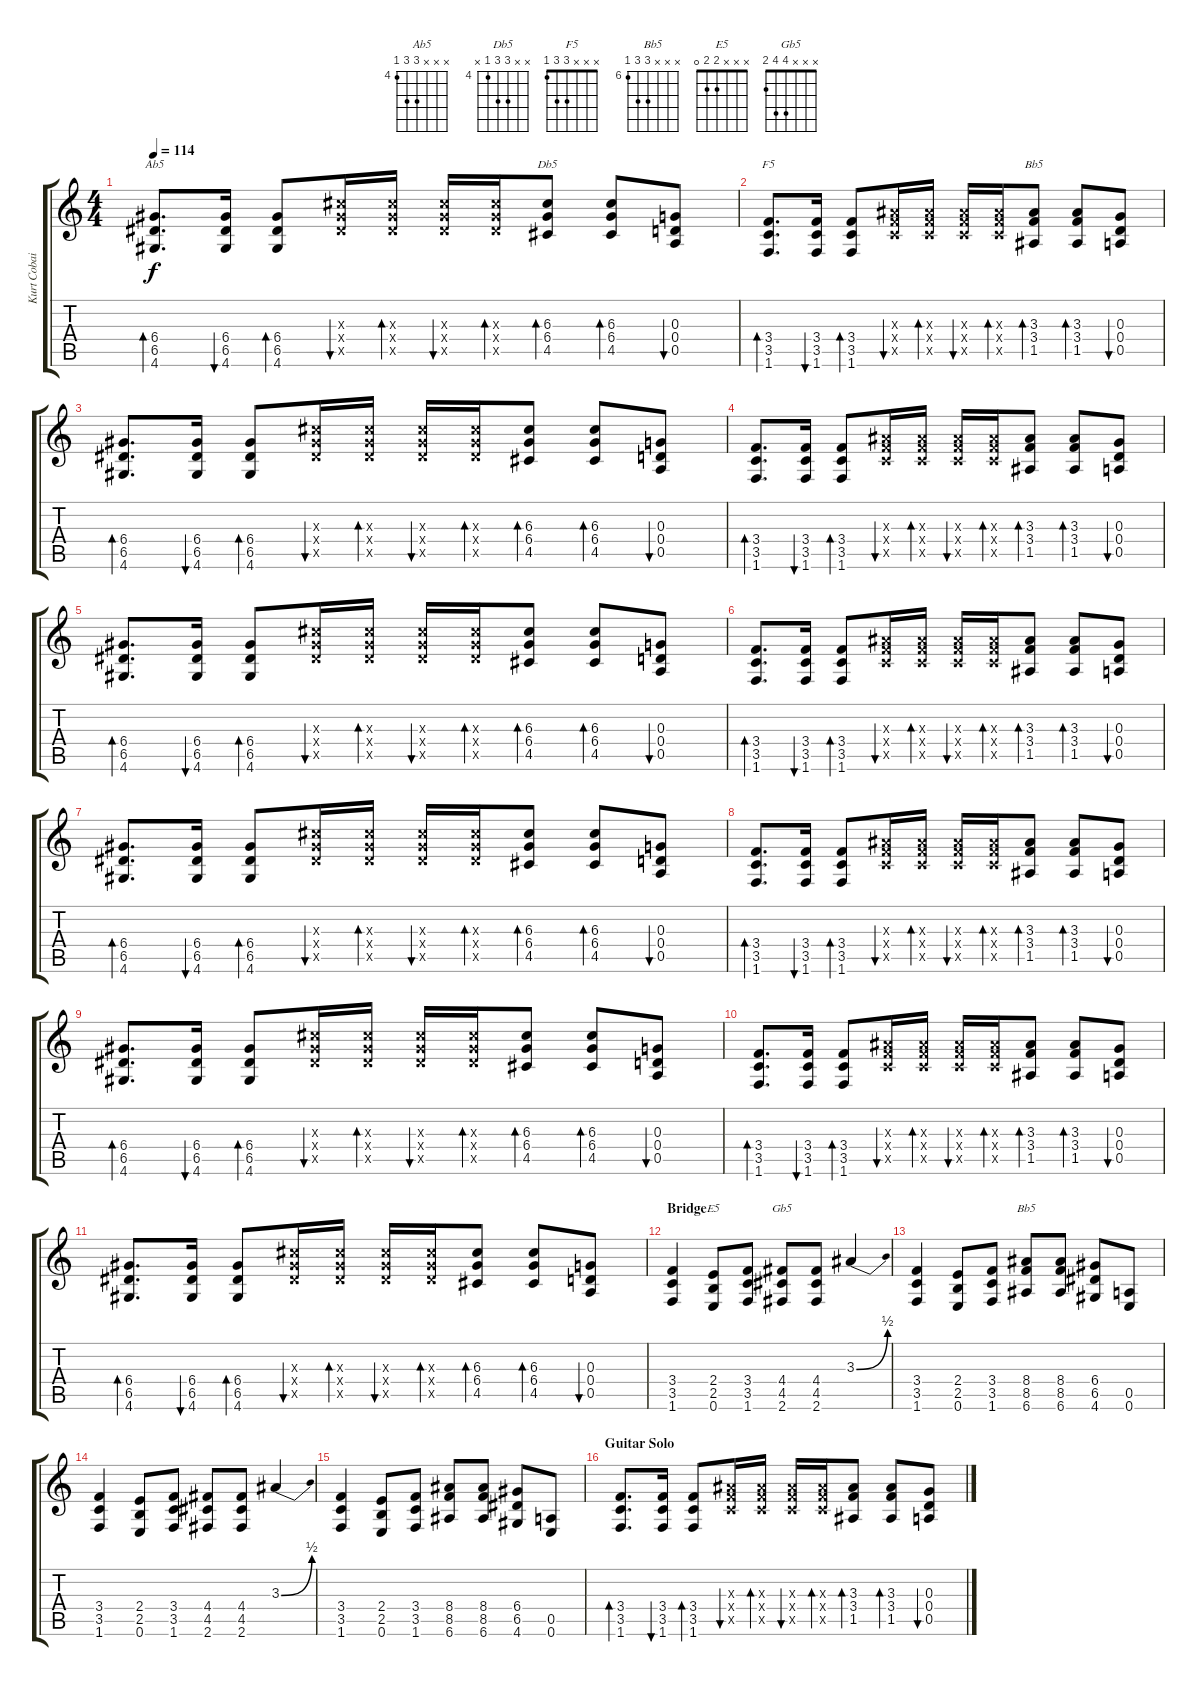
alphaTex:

\track ("Kurt Cobain - Main Guitar" "Kurt Cobai") {instrument distortionguitar}
\staff {score tabs}
\tuning (E4 B3 G3 D3 A2 E2) {hide}
\chord ("Ab5" x x x 6 6 4) {firstfret 4}
\chord ("Db5" x x 6 6 4 x) {firstfret 4}
\chord ("F5" x x x 3 3 1)
\chord ("Bb5" x x 3 3 1 x)
\chord ("E5" x x x 2 2 0)
\chord ("Gb5" x x x 4 4 2)
\chord ("Bb5" x x x 8 8 6) {firstfret 6}
\ts (4 4)
\tempo 114
\clef g2
\ks c
(6.4 6.5 4.6).8{d bd 30 ch "Ab5" dy f} (6.4 6.5 4.6).16{bu 30} (6.4 6.5 4.6).8{bd 30} (6.3{x} 6.4{x} 6.5{x}).16{bu 30} (6.3{x} 6.4{x} 6.5{x}).16{bd 30} (6.3{x} 6.4{x} 6.5{x}).16{bu 30} (6.3{x} 6.4{x} 6.5{x}).16{bd 30} (6.3 6.4 4.5).8{bd 30 ch "Db5"} (6.3 6.4 4.5).8{bd 30} (0.3 0.4 0.5).8{bu 30} |
(3.4 3.5 1.6).8{d bd 30 ch "F5"} (3.4 3.5 1.6).16{bu 30} (3.4 3.5 1.6).8{bd 30} (3.3{x} 3.4{x} 3.5{x}).16{bu 30} (3.3{x} 3.4{x} 3.5{x}).16{bd 30} (3.3{x} 3.4{x} 3.5{x}).16{bu 30} (3.3{x} 3.4{x} 3.5{x}).16{bd 30} (3.3 3.4 1.5).8{bd 30 ch "Bb5"} (3.3 3.4 1.5).8{bd 30} (0.3 0.4 0.5).8{bu 30} |
(6.4 6.5 4.6).8{d bd 30} (6.4 6.5 4.6).16{bu 30} (6.4 6.5 4.6).8{bd 30} (6.3{x} 6.4{x} 6.5{x}).16{bu 30} (6.3{x} 6.4{x} 6.5{x}).16{bd 30} (6.3{x} 6.4{x} 6.5{x}).16{bu 30} (6.3{x} 6.4{x} 6.5{x}).16{bd 30} (6.3 6.4 4.5).8{bd 30} (6.3 6.4 4.5).8{bd 30} (0.3 0.4 0.5).8{bu 30} |
(3.4 3.5 1.6).8{d bd 30} (3.4 3.5 1.6).16{bu 30} (3.4 3.5 1.6).8{bd 30} (3.3{x} 3.4{x} 3.5{x}).16{bu 30} (3.3{x} 3.4{x} 3.5{x}).16{bd 30} (3.3{x} 3.4{x} 3.5{x}).16{bu 30} (3.3{x} 3.4{x} 3.5{x}).16{bd 30} (3.3 3.4 1.5).8{bd 30} (3.3 3.4 1.5).8{bd 30} (0.3 0.4 0.5).8{bu 30} |
(6.4 6.5 4.6).8{d bd 30} (6.4 6.5 4.6).16{bu 30} (6.4 6.5 4.6).8{bd 30} (6.3{x} 6.4{x} 6.5{x}).16{bu 30} (6.3{x} 6.4{x} 6.5{x}).16{bd 30} (6.3{x} 6.4{x} 6.5{x}).16{bu 30} (6.3{x} 6.4{x} 6.5{x}).16{bd 30} (6.3 6.4 4.5).8{bd 30} (6.3 6.4 4.5).8{bd 30} (0.3 0.4 0.5).8{bu 30} |
(3.4 3.5 1.6).8{d bd 30} (3.4 3.5 1.6).16{bu 30} (3.4 3.5 1.6).8{bd 30} (3.3{x} 3.4{x} 3.5{x}).16{bu 30} (3.3{x} 3.4{x} 3.5{x}).16{bd 30} (3.3{x} 3.4{x} 3.5{x}).16{bu 30} (3.3{x} 3.4{x} 3.5{x}).16{bd 30} (3.3 3.4 1.5).8{bd 30} (3.3 3.4 1.5).8{bd 30} (0.3 0.4 0.5).8{bu 30} |
(6.4 6.5 4.6).8{d bd 30} (6.4 6.5 4.6).16{bu 30} (6.4 6.5 4.6).8{bd 30} (6.3{x} 6.4{x} 6.5{x}).16{bu 30} (6.3{x} 6.4{x} 6.5{x}).16{bd 30} (6.3{x} 6.4{x} 6.5{x}).16{bu 30} (6.3{x} 6.4{x} 6.5{x}).16{bd 30} (6.3 6.4 4.5).8{bd 30} (6.3 6.4 4.5).8{bd 30} (0.3 0.4 0.5).8{bu 30} |
(3.4 3.5 1.6).8{d bd 30} (3.4 3.5 1.6).16{bu 30} (3.4 3.5 1.6).8{bd 30} (3.3{x} 3.4{x} 3.5{x}).16{bu 30} (3.3{x} 3.4{x} 3.5{x}).16{bd 30} (3.3{x} 3.4{x} 3.5{x}).16{bu 30} (3.3{x} 3.4{x} 3.5{x}).16{bd 30} (3.3 3.4 1.5).8{bd 30} (3.3 3.4 1.5).8{bd 30} (0.3 0.4 0.5).8{bu 30} |
(6.4 6.5 4.6).8{d bd 30} (6.4 6.5 4.6).16{bu 30} (6.4 6.5 4.6).8{bd 30} (6.3{x} 6.4{x} 6.5{x}).16{bu 30} (6.3{x} 6.4{x} 6.5{x}).16{bd 30} (6.3{x} 6.4{x} 6.5{x}).16{bu 30} (6.3{x} 6.4{x} 6.5{x}).16{bd 30} (6.3 6.4 4.5).8{bd 30} (6.3 6.4 4.5).8{bd 30} (0.3 0.4 0.5).8{bu 30} |
(3.4 3.5 1.6).8{d bd 30} (3.4 3.5 1.6).16{bu 30} (3.4 3.5 1.6).8{bd 30} (3.3{x} 3.4{x} 3.5{x}).16{bu 30} (3.3{x} 3.4{x} 3.5{x}).16{bd 30} (3.3{x} 3.4{x} 3.5{x}).16{bu 30} (3.3{x} 3.4{x} 3.5{x}).16{bd 30} (3.3 3.4 1.5).8{bd 30} (3.3 3.4 1.5).8{bd 30} (0.3 0.4 0.5).8{bu 30} |
(6.4 6.5 4.6).8{d bd 30} (6.4 6.5 4.6).16{bu 30} (6.4 6.5 4.6).8{bd 30} (6.3{x} 6.4{x} 6.5{x}).16{bu 30} (6.3{x} 6.4{x} 6.5{x}).16{bd 30} (6.3{x} 6.4{x} 6.5{x}).16{bu 30} (6.3{x} 6.4{x} 6.5{x}).16{bd 30} (6.3 6.4 4.5).8{bd 30} (6.3 6.4 4.5).8{bd 30} (0.3 0.4 0.5).8{bu 30} |
\section ("" "Bridge")
(3.4 3.5 1.6).4 (2.4 2.5 0.6).8{ch "E5"} (3.4 3.5 1.6).8 (4.4 4.5 2.6).8{ch "Gb5"} (4.4 4.5 2.6).8 3.3{be (bend 0 0 60 2)}.4 |
(3.4 3.5 1.6).4 (2.4 2.5 0.6).8 (3.4 3.5 1.6).8 (8.4 8.5 6.6).8{ch "Bb5"} (8.4 8.5 6.6).8 (6.4 6.5 4.6).8 (0.5 0.6).8 |
(3.4 3.5 1.6).4 (2.4 2.5 0.6).8 (3.4 3.5 1.6).8 (4.4 4.5 2.6).8 (4.4 4.5 2.6).8 3.3{be (bend 0 0 60 2)}.4 |
(3.4 3.5 1.6).4 (2.4 2.5 0.6).8 (3.4 3.5 1.6).8 (8.4 8.5 6.6).8 (8.4 8.5 6.6).8 (6.4 6.5 4.6).8 (0.5 0.6).8 |
\section ("" "Guitar Solo")
(3.4 3.5 1.6).8{d bd 30} (3.4 3.5 1.6).16{bu 30} (3.4 3.5 1.6).8{bd 30} (3.3{x} 3.4{x} 3.5{x}).16{bu 30} (3.3{x} 3.4{x} 3.5{x}).16{bd 30} (3.3{x} 3.4{x} 3.5{x}).16{bu 30} (3.3{x} 3.4{x} 3.5{x}).16{bd 30} (3.3 3.4 1.5).8{bd 30} (3.3 3.4 1.5).8{bd 30} (0.3 0.4 0.5).8{bu 30}
